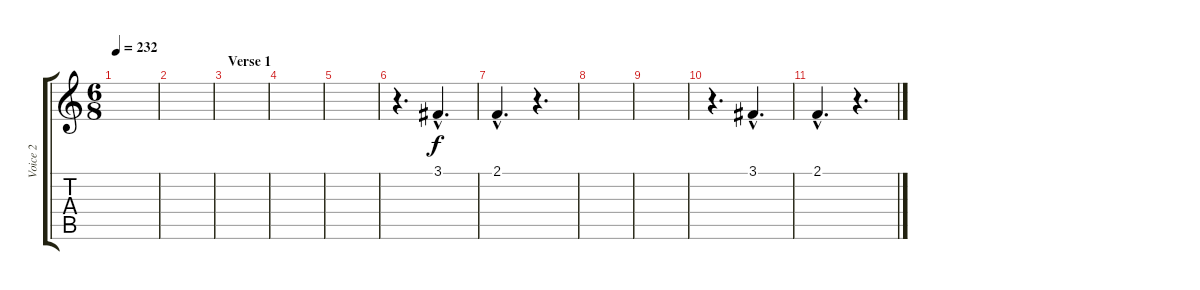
\track ("Voice 2" "Voice 2") {instrument clarinet}
\staff {score tabs}
\tuning (Eb4 Bb3 Gb3 Db3 Ab2 Eb2) {hide}
\ts (6 8)
\tempo 232
\clef g2
\ks c
|
|
\section ("" "Verse 1")
|
|
|
r.4{d} 3.1{hac}.4{d} |
2.1{hac}.4{d} r.4{d} |
|
|
r.4{d} 3.1{hac}.4{d} |
2.1{hac}.4{d} r.4{d}
